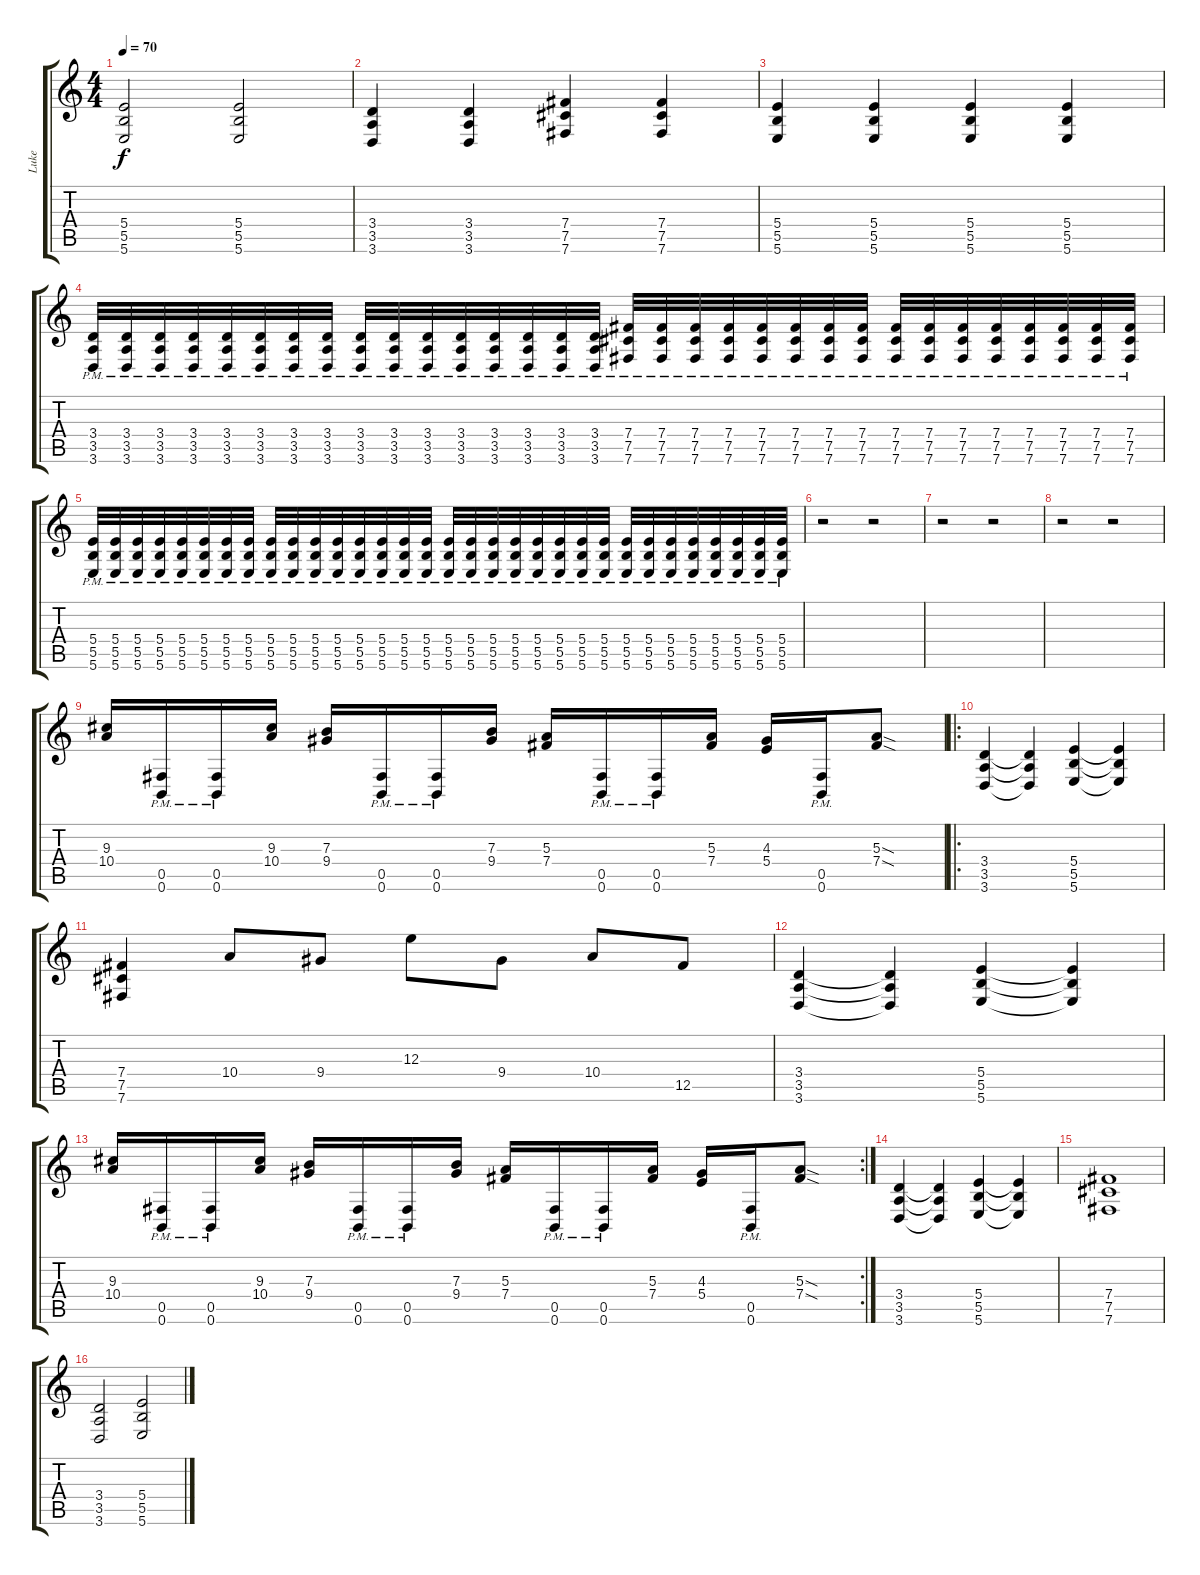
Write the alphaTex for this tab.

\track ("Luke" "Luke") {instrument distortionguitar}
\staff {score tabs}
\tuning (Db4 Ab3 E3 B2 Gb2 B1) {hide}
\ts (4 4)
\tempo 70
\clef g2
\ks c
(5.4 5.5 5.6).2{dy f} (5.4 5.5 5.6).2 |
(3.4 3.5 3.6).4 (3.4 3.5 3.6).4 (7.4 7.5 7.6).4 (7.4 7.5 7.6).4 |
(5.4 5.5 5.6).4 (5.4 5.5 5.6).4 (5.4 5.5 5.6).4 (5.4 5.5 5.6).4 |
(3.4 3.5 3.6{pm}).32 (3.4 3.5 3.6{pm}).32 (3.4 3.5 3.6{pm}).32 (3.4 3.5 3.6{pm}).32 (3.4 3.5 3.6{pm}).32 (3.4 3.5 3.6{pm}).32 (3.4 3.5 3.6{pm}).32 (3.4 3.5 3.6{pm}).32 (3.4 3.5 3.6{pm}).32 (3.4 3.5 3.6{pm}).32 (3.4 3.5 3.6{pm}).32 (3.4 3.5 3.6{pm}).32 (3.4 3.5 3.6{pm}).32 (3.4 3.5 3.6{pm}).32 (3.4 3.5 3.6{pm}).32 (3.4 3.5 3.6{pm}).32 (7.4 7.5 7.6{pm}).32 (7.4 7.5 7.6{pm}).32 (7.4 7.5 7.6{pm}).32 (7.4 7.5 7.6{pm}).32 (7.4 7.5 7.6{pm}).32 (7.4 7.5 7.6{pm}).32 (7.4 7.5 7.6{pm}).32 (7.4 7.5 7.6{pm}).32 (7.4 7.5 7.6{pm}).32 (7.4 7.5 7.6{pm}).32 (7.4 7.5 7.6{pm}).32 (7.4 7.5 7.6{pm}).32 (7.4 7.5 7.6{pm}).32 (7.4 7.5 7.6{pm}).32 (7.4 7.5 7.6{pm}).32 (7.4 7.5 7.6{pm}).32 |
(5.4 5.5 5.6{pm}).32 (5.4 5.5 5.6{pm}).32 (5.4 5.5 5.6{pm}).32 (5.4 5.5 5.6{pm}).32 (5.4 5.5 5.6{pm}).32 (5.4 5.5 5.6{pm}).32 (5.4 5.5 5.6{pm}).32 (5.4 5.5 5.6{pm}).32 (5.4 5.5 5.6{pm}).32 (5.4 5.5 5.6{pm}).32 (5.4 5.5 5.6{pm}).32 (5.4 5.5 5.6{pm}).32 (5.4 5.5 5.6{pm}).32 (5.4 5.5 5.6{pm}).32 (5.4 5.5 5.6{pm}).32 (5.4 5.5 5.6{pm}).32 (5.4 5.5 5.6{pm}).32 (5.4 5.5 5.6{pm}).32 (5.4 5.5 5.6{pm}).32 (5.4 5.5 5.6{pm}).32 (5.4 5.5 5.6{pm}).32 (5.4 5.5 5.6{pm}).32 (5.4 5.5 5.6{pm}).32 (5.4 5.5 5.6{pm}).32 (5.4 5.5 5.6{pm}).32 (5.4 5.5 5.6{pm}).32 (5.4 5.5 5.6{pm}).32 (5.4 5.5 5.6{pm}).32 (5.4 5.5 5.6{pm}).32 (5.4 5.5 5.6{pm}).32 (5.4 5.5 5.6{pm}).32 (5.4 5.5 5.6{pm}).32 |
r.2 r.2 |
r.2 r.2 |
r.2 r.2 |
(9.3 10.4).16 (0.5{pm} 0.6).16 (0.5{pm} 0.6).16 (9.3 10.4).16 (7.3 9.4).16 (0.5{pm} 0.6).16 (0.5{pm} 0.6).16 (7.3 9.4).16 (5.3 7.4).16 (0.5{pm} 0.6).16 (0.5{pm} 0.6).16 (5.3 7.4).16 (4.3 5.4).16 (0.5{pm} 0.6).16 (5.3{sod} 7.4{sod}).8 |
\ro
(3.4 3.5 3.6).4 (3.4{t} 3.5{t} 3.6{t}).4 (5.4 5.5 5.6).4 (5.4{t} 5.5{t} 5.6{t}).4 |
(7.4 7.5 7.6).4 10.4.8 9.4.8 12.3.8 9.4.8 10.4.8 12.5.8 |
(3.4 3.5 3.6).4 (3.4{t} 3.5{t} 3.6{t}).4 (5.4 5.5 5.6).4 (5.4{t} 5.5{t} 5.6{t}).4 |
\rc 2
(9.3 10.4).16 (0.5{pm} 0.6).16 (0.5{pm} 0.6).16 (9.3 10.4).16 (7.3 9.4).16 (0.5{pm} 0.6).16 (0.5{pm} 0.6).16 (7.3 9.4).16 (5.3 7.4).16 (0.5{pm} 0.6).16 (0.5{pm} 0.6).16 (5.3 7.4).16 (4.3 5.4).16 (0.5{pm} 0.6).16 (5.3{sod} 7.4{sod}).8 |
(3.4 3.5 3.6).4 (3.4{t} 3.5{t} 3.6{t}).4 (5.4 5.5 5.6).4 (5.4{t} 5.5{t} 5.6{t}).4 |
(7.4 7.5 7.6).1 |
(3.4 3.5 3.6).2 (5.4 5.5 5.6).2
